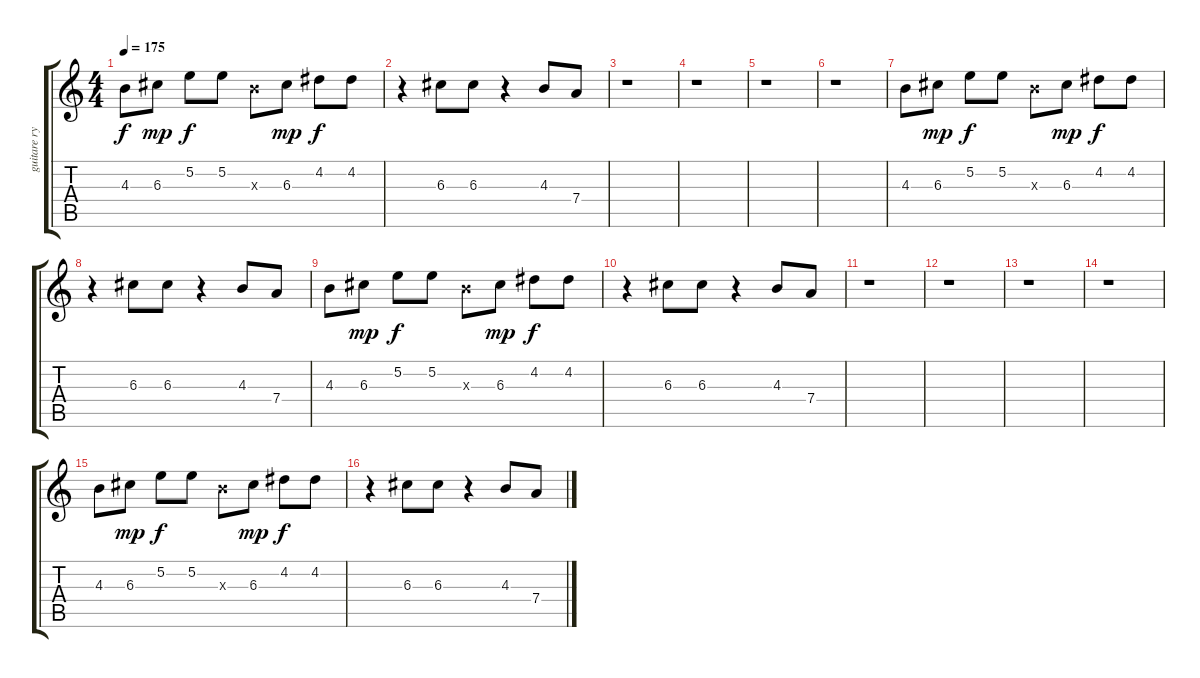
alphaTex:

\track ("guitare rythmique" "guitare ry") {instrument electricguitarmuted}
\staff {score tabs}
\tuning (E4 B3 G3 D3 A2 E2) {hide}
\ts (4 4)
\tempo 175
\clef g2
\ks c
4.3.8{dy f} 6.3.8{dy mp} 5.2.8{dy f} 5.2.8 4.3{x}.8 6.3.8{dy mp} 4.2.8{dy f} 4.2.8 |
r.4 6.3.8 6.3.8 r.4 4.3.8 7.4.8 |
r.1 |
r.1 |
r.1 |
r.1 |
4.3.8 6.3.8{dy mp} 5.2.8{dy f} 5.2.8 4.3{x}.8 6.3.8{dy mp} 4.2.8{dy f} 4.2.8 |
r.4 6.3.8 6.3.8 r.4 4.3.8 7.4.8 |
4.3.8 6.3.8{dy mp} 5.2.8{dy f} 5.2.8 4.3{x}.8 6.3.8{dy mp} 4.2.8{dy f} 4.2.8 |
r.4 6.3.8 6.3.8 r.4 4.3.8 7.4.8 |
r.1 |
r.1 |
r.1 |
r.1 |
4.3.8 6.3.8{dy mp} 5.2.8{dy f} 5.2.8 4.3{x}.8 6.3.8{dy mp} 4.2.8{dy f} 4.2.8 |
r.4 6.3.8 6.3.8 r.4 4.3.8 7.4.8
